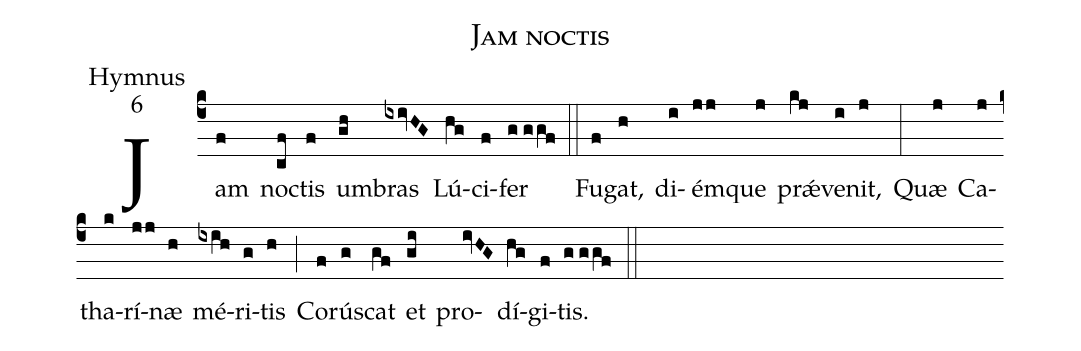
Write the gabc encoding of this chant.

name:Jam noctis;
office-part:Hymnus;
mode:6;
%%
(c4) Jam(f) no(cf)ctis(f) um(gh)bras(ixivHG) Lú(hg)ci(f)fer(g//ggf) (::)
Fu(f)gat,(h) di(i)ém(jj)que(j) pr<sp>'ae</sp>(kj)ve(i)nit,(j) (:)
Quæ(j) Ca(j)tha(k)rí(jj)næ(h) mé(ixih)ri(g)tis(h) (;) Co(f)rú(g)scat(gf) et(gi) pro(ivHG)dí(hg)gi(f)tis.(g//ggf) (::)
